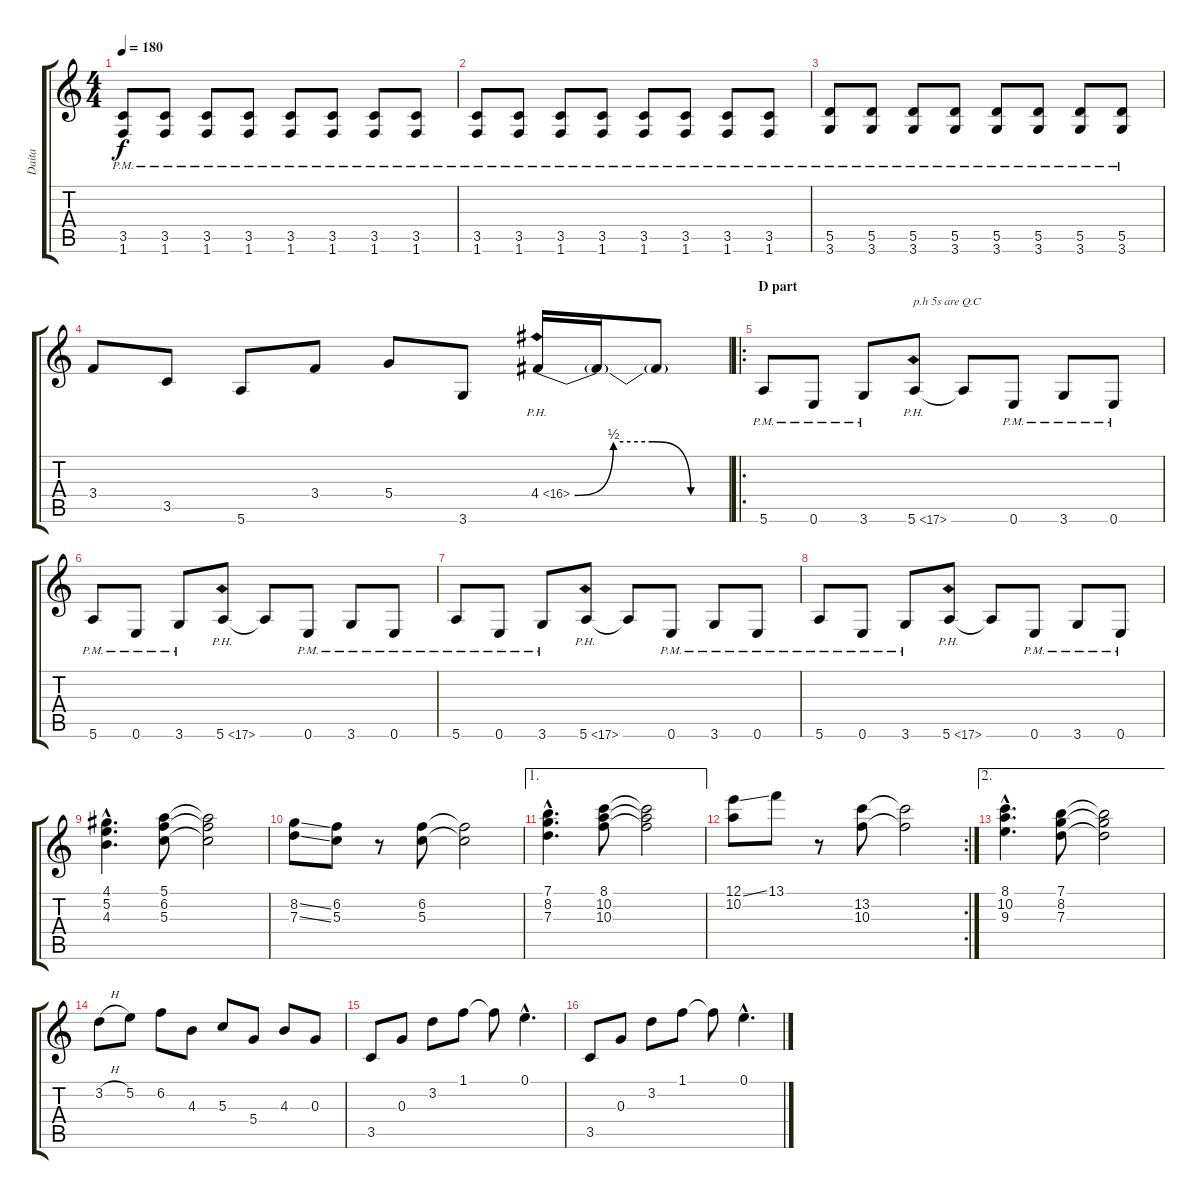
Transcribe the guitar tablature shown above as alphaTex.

\track ("Daita" "Daita") {instrument distortionguitar}
\staff {score tabs}
\tuning (E4 B3 G3 D3 A2 E2) {hide}
\ts (4 4)
\tempo 180
\clef g2
\ks c
(3.5{pm} 1.6{pm}).8{dy f} (3.5{pm} 1.6{pm}).8 (3.5{pm} 1.6{pm}).8 (3.5{pm} 1.6{pm}).8 (3.5{pm} 1.6{pm}).8 (3.5{pm} 1.6{pm}).8 (3.5{pm} 1.6{pm}).8 (3.5{pm} 1.6{pm}).8 |
(3.5{pm} 1.6{pm}).8 (3.5{pm} 1.6{pm}).8 (3.5{pm} 1.6{pm}).8 (3.5{pm} 1.6{pm}).8 (3.5{pm} 1.6{pm}).8 (3.5{pm} 1.6{pm}).8 (3.5{pm} 1.6{pm}).8 (3.5{pm} 1.6{pm}).8 |
(5.5{pm} 3.6{pm}).8 (5.5{pm} 3.6{pm}).8 (5.5{pm} 3.6{pm}).8 (5.5{pm} 3.6{pm}).8 (5.5{pm} 3.6{pm}).8 (5.5{pm} 3.6{pm}).8 (5.5{pm} 3.6{pm}).8 (5.5{pm} 3.6{pm}).8 |
3.4.8 3.5.8 5.6.8 3.4.8 5.4.8 3.6.8 4.4{be (custom 0 0 15 2 30 2 45 0 60 0) ph 12}.16 4.4{t}.16 4.4{t}.8 |
\ro
\section ("" "D part")
5.6{pm}.8 0.6{pm}.8 3.6{pm}.8 5.6{ph 12}.8{txt "p.h 5s are Q.C"} 5.6{t}.8 0.6{pm}.8 3.6{pm}.8 0.6{pm}.8 |
5.6{pm}.8 0.6{pm}.8 3.6{pm}.8 5.6{ph 12}.8 5.6{t}.8 0.6{pm}.8 3.6{pm}.8 0.6{pm}.8 |
5.6{pm}.8 0.6{pm}.8 3.6{pm}.8 5.6{ph 12}.8 5.6{t}.8 0.6{pm}.8 3.6{pm}.8 0.6{pm}.8 |
5.6{pm}.8 0.6{pm}.8 3.6{pm}.8 5.6{ph 12}.8 5.6{t}.8 0.6{pm}.8 3.6{pm}.8 0.6{pm}.8 |
(4.1{hac} 5.2{hac} 4.3{hac}).4{d} (5.1 6.2 5.3).8 (5.1{t} 6.2{t} 5.3{t}).2 |
(8.2{ss} 7.3{ss}).8 (6.2 5.3).8 r.8 (6.2 5.3).8 (6.2{t} 5.3{t}).2 |
\ae 1
(7.1{hac} 8.2{hac} 7.3{hac}).4{d} (8.1 10.2 10.3).8 (8.1{t} 10.2{t} 10.3{t}).2 |
\rc 2
(12.1{ss} 10.2).8 13.1.8 r.8 (13.2 10.3).8 (13.2{t} 10.3{t}).2 |
\ae 2
(8.1{hac} 10.2{hac} 9.3{hac}).4{d} (7.1 8.2 7.3).8 (7.1{t} 8.2{t} 7.3{t}).2 |
3.2{h}.8 5.2.8 6.2.8 4.3.8 5.3.8 5.4.8 4.3.8 0.3.8 |
3.5.8 0.3.8 3.2.8 1.1.8 1.1{t}.8 0.1{hac}.4{d} |
3.5.8 0.3.8 3.2.8 1.1.8 1.1{t}.8 0.1{hac}.4{d}
